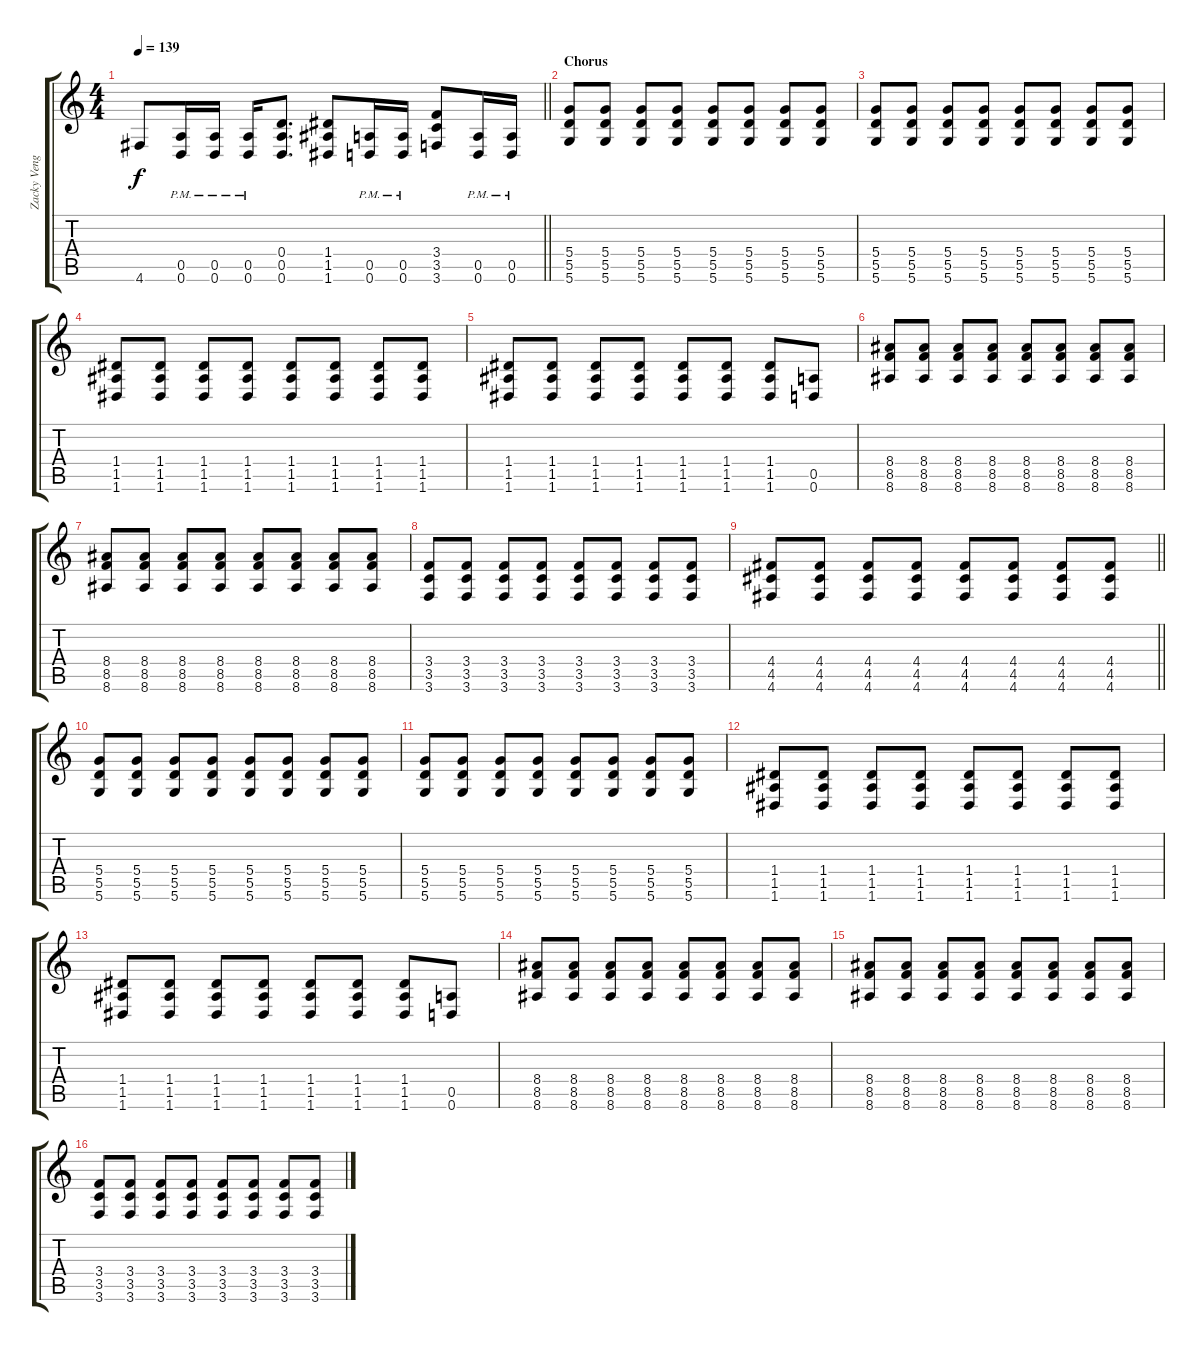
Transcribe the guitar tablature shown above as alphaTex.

\track ("Zacky Vengence" "Zacky Veng") {instrument distortionguitar}
\staff {score tabs}
\tuning (E4 B3 G3 D3 A2 D2) {hide}
\ts (4 4)
\tempo 139
\clef g2
\barLineRight lightlight
\ks c
4.6{t}.8{dy f} (0.5{pm} 0.6{pm}).16 (0.5{pm} 0.6{pm}).16 (0.5{pm} 0.6{pm}).16 (0.4 0.5 0.6).8{d} (1.4 1.5 1.6).8 (0.5{pm} 0.6{pm}).16 (0.5{pm} 0.6{pm}).16 (3.4 3.5 3.6).8 (0.5{pm} 0.6{pm}).16 (0.5{pm} 0.6{pm}).16 |
\section ("" "Chorus")
(5.4 5.5 5.6).8 (5.4 5.5 5.6).8 (5.4 5.5 5.6).8 (5.4 5.5 5.6).8 (5.4 5.5 5.6).8 (5.4 5.5 5.6).8 (5.4 5.5 5.6).8 (5.4 5.5 5.6).8 |
(5.4 5.5 5.6).8 (5.4 5.5 5.6).8 (5.4 5.5 5.6).8 (5.4 5.5 5.6).8 (5.4 5.5 5.6).8 (5.4 5.5 5.6).8 (5.4 5.5 5.6).8 (5.4 5.5 5.6).8 |
(1.4 1.5 1.6).8 (1.4 1.5 1.6).8 (1.4 1.5 1.6).8 (1.4 1.5 1.6).8 (1.4 1.5 1.6).8 (1.4 1.5 1.6).8 (1.4 1.5 1.6).8 (1.4 1.5 1.6).8 |
(1.4 1.5 1.6).8 (1.4 1.5 1.6).8 (1.4 1.5 1.6).8 (1.4 1.5 1.6).8 (1.4 1.5 1.6).8 (1.4 1.5 1.6).8 (1.4 1.5 1.6).8 (0.5 0.6).8 |
(8.4 8.5 8.6).8 (8.4 8.5 8.6).8 (8.4 8.5 8.6).8 (8.4 8.5 8.6).8 (8.4 8.5 8.6).8 (8.4 8.5 8.6).8 (8.4 8.5 8.6).8 (8.4 8.5 8.6).8 |
(8.4 8.5 8.6).8 (8.4 8.5 8.6).8 (8.4 8.5 8.6).8 (8.4 8.5 8.6).8 (8.4 8.5 8.6).8 (8.4 8.5 8.6).8 (8.4 8.5 8.6).8 (8.4 8.5 8.6).8 |
(3.4 3.5 3.6).8 (3.4 3.5 3.6).8 (3.4 3.5 3.6).8 (3.4 3.5 3.6).8 (3.4 3.5 3.6).8 (3.4 3.5 3.6).8 (3.4 3.5 3.6).8 (3.4 3.5 3.6).8 |
\barLineRight lightlight
(4.4 4.5 4.6).8 (4.4 4.5 4.6).8 (4.4 4.5 4.6).8 (4.4 4.5 4.6).8 (4.4 4.5 4.6).8 (4.4 4.5 4.6).8 (4.4 4.5 4.6).8 (4.4 4.5 4.6).8 |
(5.4 5.5 5.6).8 (5.4 5.5 5.6).8 (5.4 5.5 5.6).8 (5.4 5.5 5.6).8 (5.4 5.5 5.6).8 (5.4 5.5 5.6).8 (5.4 5.5 5.6).8 (5.4 5.5 5.6).8 |
(5.4 5.5 5.6).8 (5.4 5.5 5.6).8 (5.4 5.5 5.6).8 (5.4 5.5 5.6).8 (5.4 5.5 5.6).8 (5.4 5.5 5.6).8 (5.4 5.5 5.6).8 (5.4 5.5 5.6).8 |
(1.4 1.5 1.6).8 (1.4 1.5 1.6).8 (1.4 1.5 1.6).8 (1.4 1.5 1.6).8 (1.4 1.5 1.6).8 (1.4 1.5 1.6).8 (1.4 1.5 1.6).8 (1.4 1.5 1.6).8 |
(1.4 1.5 1.6).8 (1.4 1.5 1.6).8 (1.4 1.5 1.6).8 (1.4 1.5 1.6).8 (1.4 1.5 1.6).8 (1.4 1.5 1.6).8 (1.4 1.5 1.6).8 (0.5 0.6).8 |
(8.4 8.5 8.6).8 (8.4 8.5 8.6).8 (8.4 8.5 8.6).8 (8.4 8.5 8.6).8 (8.4 8.5 8.6).8 (8.4 8.5 8.6).8 (8.4 8.5 8.6).8 (8.4 8.5 8.6).8 |
(8.4 8.5 8.6).8 (8.4 8.5 8.6).8 (8.4 8.5 8.6).8 (8.4 8.5 8.6).8 (8.4 8.5 8.6).8 (8.4 8.5 8.6).8 (8.4 8.5 8.6).8 (8.4 8.5 8.6).8 |
(3.4 3.5 3.6).8 (3.4 3.5 3.6).8 (3.4 3.5 3.6).8 (3.4 3.5 3.6).8 (3.4 3.5 3.6).8 (3.4 3.5 3.6).8 (3.4 3.5 3.6).8 (3.4 3.5 3.6).8
